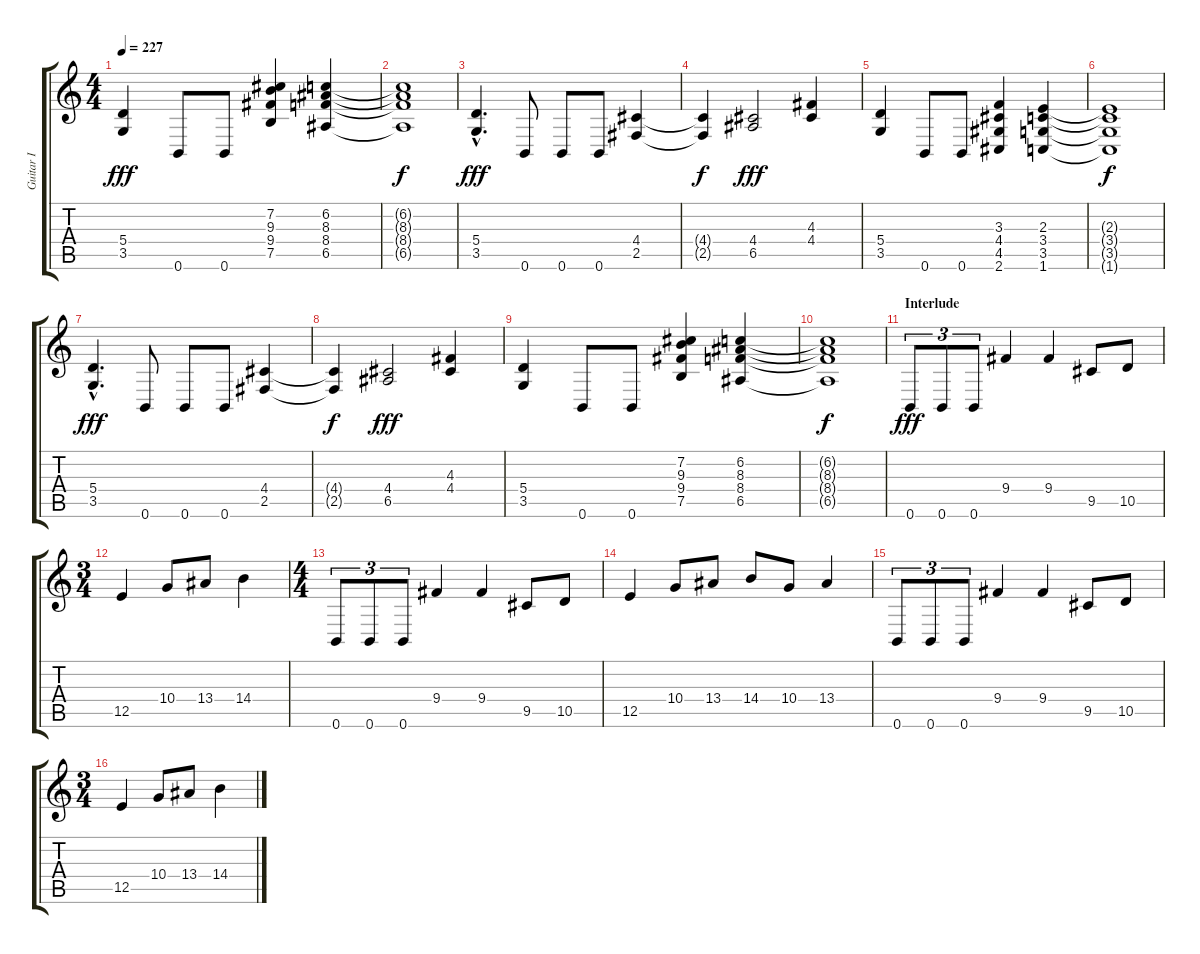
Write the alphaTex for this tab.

\track ("Guitar I" "Guitar I") {instrument distortionguitar}
\staff {score tabs}
\tuning (B3 Gb3 D3 A2 E2 B1) {hide}
\ts (4 4)
\tempo 227
\clef g2
\ks c
(5.4 3.5).4{dy fff} 0.6.8 0.6.8 (7.2 9.3 9.4 7.5).4 (6.2 8.3 8.4 6.5).4 |
(6.2{t} 8.3{t} 8.4{t} 6.5{t}).1{dy f} |
(5.4{hac} 3.5{hac}).4{d dy fff volume 11} 0.6.8 0.6.8 0.6.8 (4.4 2.5).4 |
(4.4{t} 2.5{t}).4{dy f} (4.4 6.5).2{dy fff} (4.3 4.4).4 |
(5.4 3.5).4 0.6.8 0.6.8 (3.3 4.4 4.5 2.6).4 (2.3 3.4 3.5 1.6).4 |
(2.3{t} 3.4{t} 3.5{t} 1.6{t}).1{dy f} |
(5.4{hac} 3.5{hac}).4{d dy fff} 0.6.8 0.6.8 0.6.8 (4.4 2.5).4 |
(4.4{t} 2.5{t}).4{dy f} (4.4 6.5).2{dy fff} (4.3 4.4).4 |
(5.4 3.5).4 0.6.8 0.6.8 (7.2 9.3 9.4 7.5).4 (6.2 8.3 8.4 6.5).4 |
(6.2{t} 8.3{t} 8.4{t} 6.5{t}).1{dy f} |
\section ("" "Interlude")
0.6.8{tu (3 2) dy fff volume 13} 0.6.8{tu (3 2)} 0.6.8{tu (3 2)} 9.4.4 9.4.4 9.5.8 10.5.8 |
\ts (3 4)
12.5.4 10.4.8 13.4.8 14.4.4 |
\ts (4 4)
0.6.8{tu (3 2)} 0.6.8{tu (3 2)} 0.6.8{tu (3 2)} 9.4.4 9.4.4 9.5.8 10.5.8 |
12.5.4 10.4.8 13.4.8 14.4.8 10.4.8 13.4.4 |
0.6.8{tu (3 2)} 0.6.8{tu (3 2)} 0.6.8{tu (3 2)} 9.4.4 9.4.4 9.5.8 10.5.8 |
\ts (3 4)
12.5.4 10.4.8 13.4.8 14.4.4
